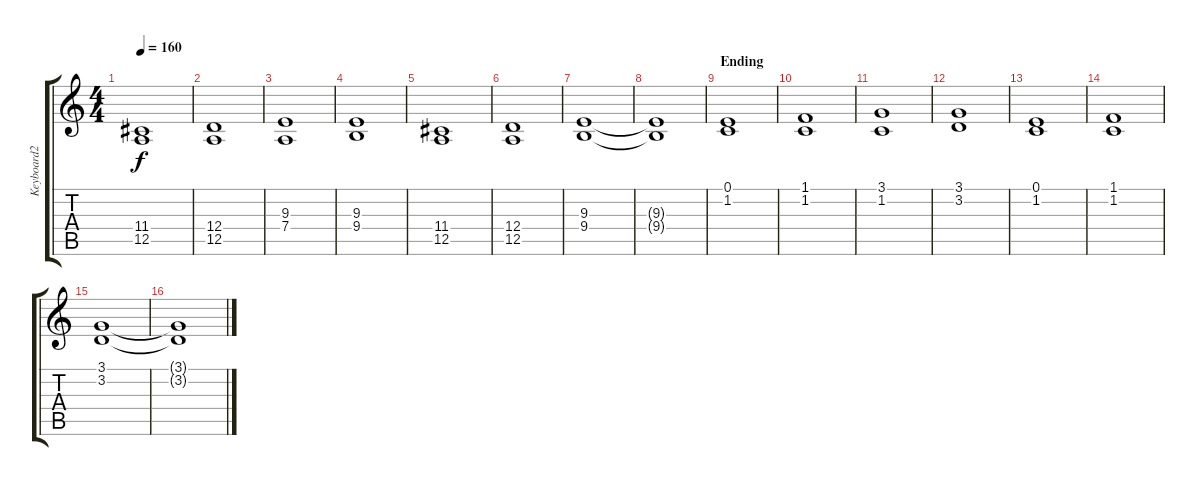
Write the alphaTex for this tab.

\track ("Keyboard2" "Keyboard2") {instrument stringensemble1}
\staff {score tabs}
\tuning (E4 B3 G3 D3 A2 E2) {hide}
\ts (4 4)
\tempo 160
\clef g2
\ks c
(11.4 12.5).1{dy f} |
(12.4 12.5).1 |
(9.3 7.4).1 |
(9.3 9.4).1 |
(11.4 12.5).1 |
(12.4 12.5).1 |
(9.3 9.4).1 |
(9.3{t} 9.4{t}).1 |
\section ("" "Ending")
(0.1 1.2).1 |
(1.1 1.2).1 |
(3.1 1.2).1 |
(3.1 3.2).1 |
(0.1 1.2).1 |
(1.1 1.2).1 |
(3.1 3.2).1 |
(3.1{t} 3.2{t}).1
